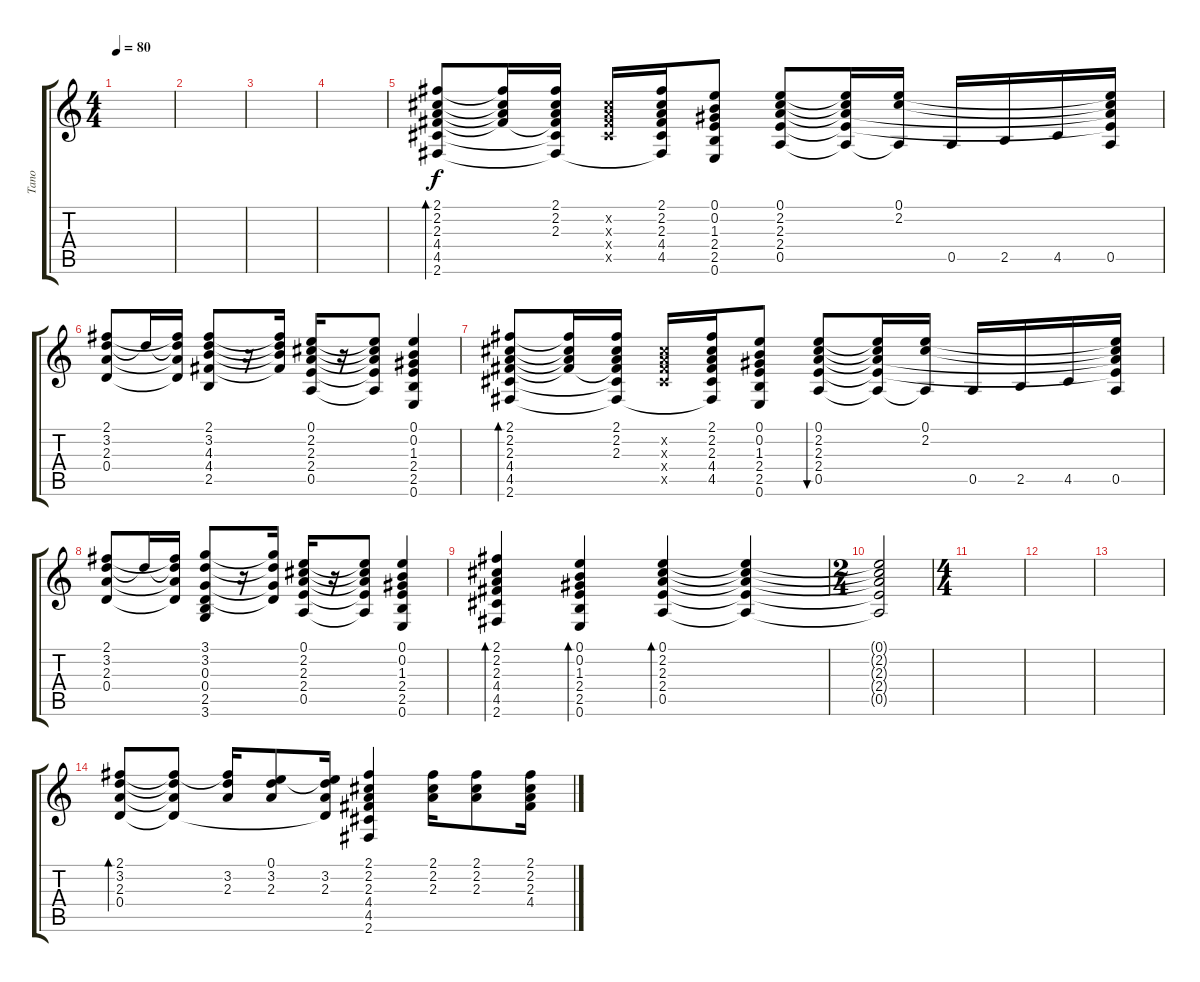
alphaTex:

\track ("Tano" "Tano") {instrument acousticguitarnylon}
\staff {score tabs}
\tuning (E4 B3 G3 D3 A2 E2) {hide}
\ts (4 4)
\tempo 80
\clef g2
\ks c
|
|
|
|
(2.1 2.2 2.3 4.4 4.5 2.6).8{bd 60} (2.1{t} 2.2{t} 2.3{t} 4.4{t}).16 (2.1 2.2 2.3 4.4{t} 4.5{t} 2.6{t}).16 (2.2{x} 2.3{x} 4.4{x} 4.5{x}).16 (2.1 2.2 2.3 4.4 4.5 2.6{t}).16 (0.1 0.2 1.3 2.4 2.5 0.6).8 (0.1 2.2 2.3 2.4 0.5).8 (0.1{t} 2.2{t} 2.3{t} 2.4{t} 0.5{t}).16 (0.1 2.2 0.5{t}).16 0.5.16 2.5.16 4.5.16 (0.1{t} 2.2{t} 2.3{t} 2.4{t} 0.5).16 |
(2.1 3.2 2.3 0.4).8 3.2{t}.16 (2.1{t} 3.2{t} 2.3{t} 0.4{t}).16 (2.1 3.2 4.3 4.4 2.5).8 r.16 (2.1{t} 3.2{t} 4.3{t} 4.4{t}).16 (0.1 2.2 2.3 2.4 0.5).16 r.16 (0.1{t} 2.2{t} 2.3{t} 2.4{t} 0.5{t}).8 (0.1 0.2 1.3 2.4 2.5 0.6).4 |
(2.1 2.2 2.3 4.4 4.5 2.6).8{bd 60} (2.1{t} 2.2{t} 2.3{t} 4.4{t}).16 (2.1 2.2 2.3 4.4{t} 4.5{t} 2.6{t}).16 (2.2{x} 2.3{x} 4.4{x} 4.5{x}).16 (2.1 2.2 2.3 4.4 4.5 2.6{t}).16 (0.1 0.2 1.3 2.4 2.5 0.6).8 (0.1 2.2 2.3 2.4 0.5).8{bu 480} (0.1{t} 2.2{t} 2.3{t} 2.4{t} 0.5{t}).16 (0.1 2.2 0.5{t}).16 0.5.16 2.5.16 4.5.16 (0.1{t} 2.2{t} 2.3{t} 2.4{t} 0.5).16 |
(2.1 3.2 2.3 0.4).8 3.2{t}.16 (2.1{t} 3.2{t} 2.3{t} 0.4{t}).16 (3.1 3.2 0.3 0.4 2.5 3.6).8 r.16 (3.1{t} 3.2{t} 0.3{t} 0.4{t}).16 (0.1 2.2 2.3 2.4 0.5).16 r.16 (0.1{t} 2.2{t} 2.3{t} 2.4{t} 0.5{t}).8 (0.1 0.2 1.3 2.4 2.5 0.6).4 |
(2.1 2.2 2.3 4.4 4.5 2.6).4{bd 60} (0.1 0.2 1.3 2.4 2.5 0.6).4{bd 60} (0.1 2.2 2.3 2.4 0.5).4{bd 60} (0.1{t} 2.2{t} 2.3{t} 2.4{t} 0.5{t}).4 |
\ts (2 4)
(0.1{t} 2.2{t} 2.3{t} 2.4{t} 0.5{t}).2 |
\ts (4 4)
|
|
|
(2.1 3.2 2.3 0.4).8{bd 60} (2.1{t} 3.2{t} 2.3{t} 0.4{t}).8 (2.1{t} 3.2 2.3).16 (0.1 3.2 2.3).8 (0.1{t} 3.2 2.3 0.4{t}).16 (2.1 2.2 2.3 4.4 4.5 2.6).4 (2.1 2.2 2.3).16 (2.1 2.2 2.3).8 (2.1 2.2 2.3 4.4).16
